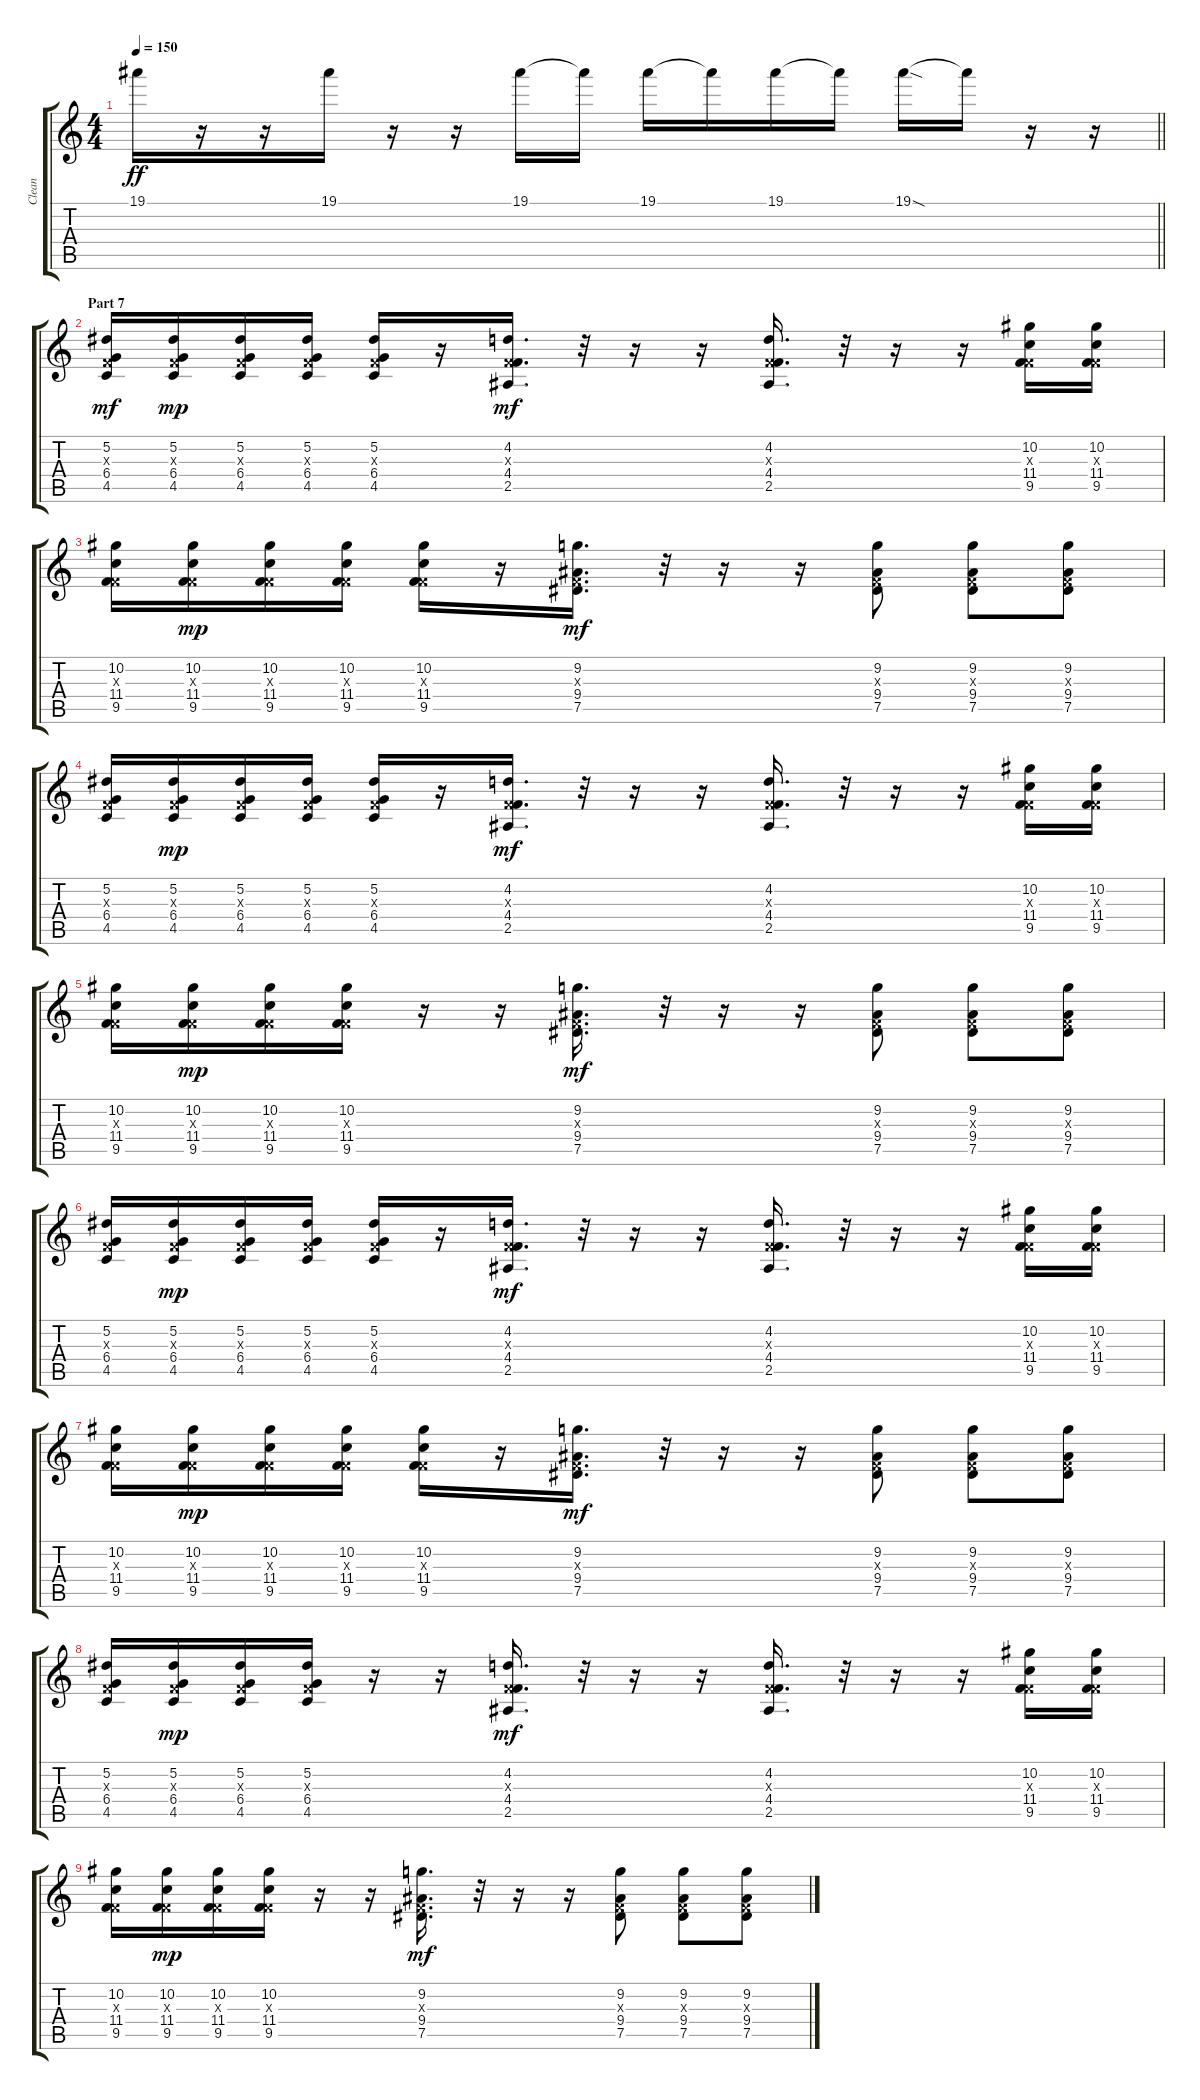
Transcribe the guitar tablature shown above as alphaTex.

\track ("Clean" "Clean") {instrument electricguitarclean}
\staff {score tabs}
\tuning (Eb4 Bb3 F3 Db3 Ab2 Eb2) {hide}
\ts (4 4)
\tempo 150
\clef g2
\barLineRight lightlight
\ks c
19.1.16{dy ff} r.16 r.16 19.1.16 r.16 r.16 19.1.16 19.1{t}.16 19.1.16 19.1{t}.16 19.1.16 19.1{t}.16 19.1{sod}.16 19.1{t}.16 r.16 r.16 |
\section ("" "Part 7")
(5.2 0.3{x} 6.4 4.5).16{dy mf} (5.2 0.3{x} 6.4 4.5).16{dy mp} (5.2 0.3{x} 6.4 4.5).16 (5.2 0.3{x} 6.4 4.5).16 (5.2 0.3{x} 6.4 4.5).16 r.16 (4.2 0.3{x} 4.4 2.5).16{d dy mf} r.32 r.16 r.16 (4.2 0.3{x} 4.4 2.5).16{d} r.32 r.16 r.16 (10.2 0.3{x} 11.4 9.5).16 (10.2 0.3{x} 11.4 9.5).16 |
(10.2 0.3{x} 11.4 9.5).16 (10.2 0.3{x} 11.4 9.5).16{dy mp} (10.2 0.3{x} 11.4 9.5).16 (10.2 0.3{x} 11.4 9.5).16 (10.2 0.3{x} 11.4 9.5).16 r.16 (9.2 0.3{x} 9.4 7.5).16{d dy mf} r.32 r.16 r.16 (9.2 0.3{x} 9.4 7.5).8 (9.2 0.3{x} 9.4 7.5).8 (9.2 0.3{x} 9.4 7.5).8 |
(5.2 0.3{x} 6.4 4.5).16 (5.2 0.3{x} 6.4 4.5).16{dy mp} (5.2 0.3{x} 6.4 4.5).16 (5.2 0.3{x} 6.4 4.5).16 (5.2 0.3{x} 6.4 4.5).16 r.16 (4.2 0.3{x} 4.4 2.5).16{d dy mf} r.32 r.16 r.16 (4.2 0.3{x} 4.4 2.5).16{d} r.32 r.16 r.16 (10.2 0.3{x} 11.4 9.5).16 (10.2 0.3{x} 11.4 9.5).16 |
(10.2 0.3{x} 11.4 9.5).16 (10.2 0.3{x} 11.4 9.5).16{dy mp} (10.2 0.3{x} 11.4 9.5).16 (10.2 0.3{x} 11.4 9.5).16 r.16 r.16 (9.2 0.3{x} 9.4 7.5).16{d dy mf} r.32 r.16 r.16 (9.2 0.3{x} 9.4 7.5).8 (9.2 0.3{x} 9.4 7.5).8 (9.2 0.3{x} 9.4 7.5).8 |
(5.2 0.3{x} 6.4 4.5).16 (5.2 0.3{x} 6.4 4.5).16{dy mp} (5.2 0.3{x} 6.4 4.5).16 (5.2 0.3{x} 6.4 4.5).16 (5.2 0.3{x} 6.4 4.5).16 r.16 (4.2 0.3{x} 4.4 2.5).16{d dy mf} r.32 r.16 r.16 (4.2 0.3{x} 4.4 2.5).16{d} r.32 r.16 r.16 (10.2 0.3{x} 11.4 9.5).16 (10.2 0.3{x} 11.4 9.5).16 |
(10.2 0.3{x} 11.4 9.5).16 (10.2 0.3{x} 11.4 9.5).16{dy mp} (10.2 0.3{x} 11.4 9.5).16 (10.2 0.3{x} 11.4 9.5).16 (10.2 0.3{x} 11.4 9.5).16 r.16 (9.2 0.3{x} 9.4 7.5).16{d dy mf} r.32 r.16 r.16 (9.2 0.3{x} 9.4 7.5).8 (9.2 0.3{x} 9.4 7.5).8 (9.2 0.3{x} 9.4 7.5).8 |
(5.2 0.3{x} 6.4 4.5).16 (5.2 0.3{x} 6.4 4.5).16{dy mp} (5.2 0.3{x} 6.4 4.5).16 (5.2 0.3{x} 6.4 4.5).16 r.16 r.16 (4.2 0.3{x} 4.4 2.5).16{d dy mf} r.32 r.16 r.16 (4.2 0.3{x} 4.4 2.5).16{d} r.32 r.16 r.16 (10.2 0.3{x} 11.4 9.5).16 (10.2 0.3{x} 11.4 9.5).16 |
(10.2 0.3{x} 11.4 9.5).16 (10.2 0.3{x} 11.4 9.5).16{dy mp} (10.2 0.3{x} 11.4 9.5).16 (10.2 0.3{x} 11.4 9.5).16 r.16 r.16 (9.2 0.3{x} 9.4 7.5).16{d dy mf} r.32 r.16 r.16 (9.2 0.3{x} 9.4 7.5).8 (9.2 0.3{x} 9.4 7.5).8 (9.2 0.3{x} 9.4 7.5).8
